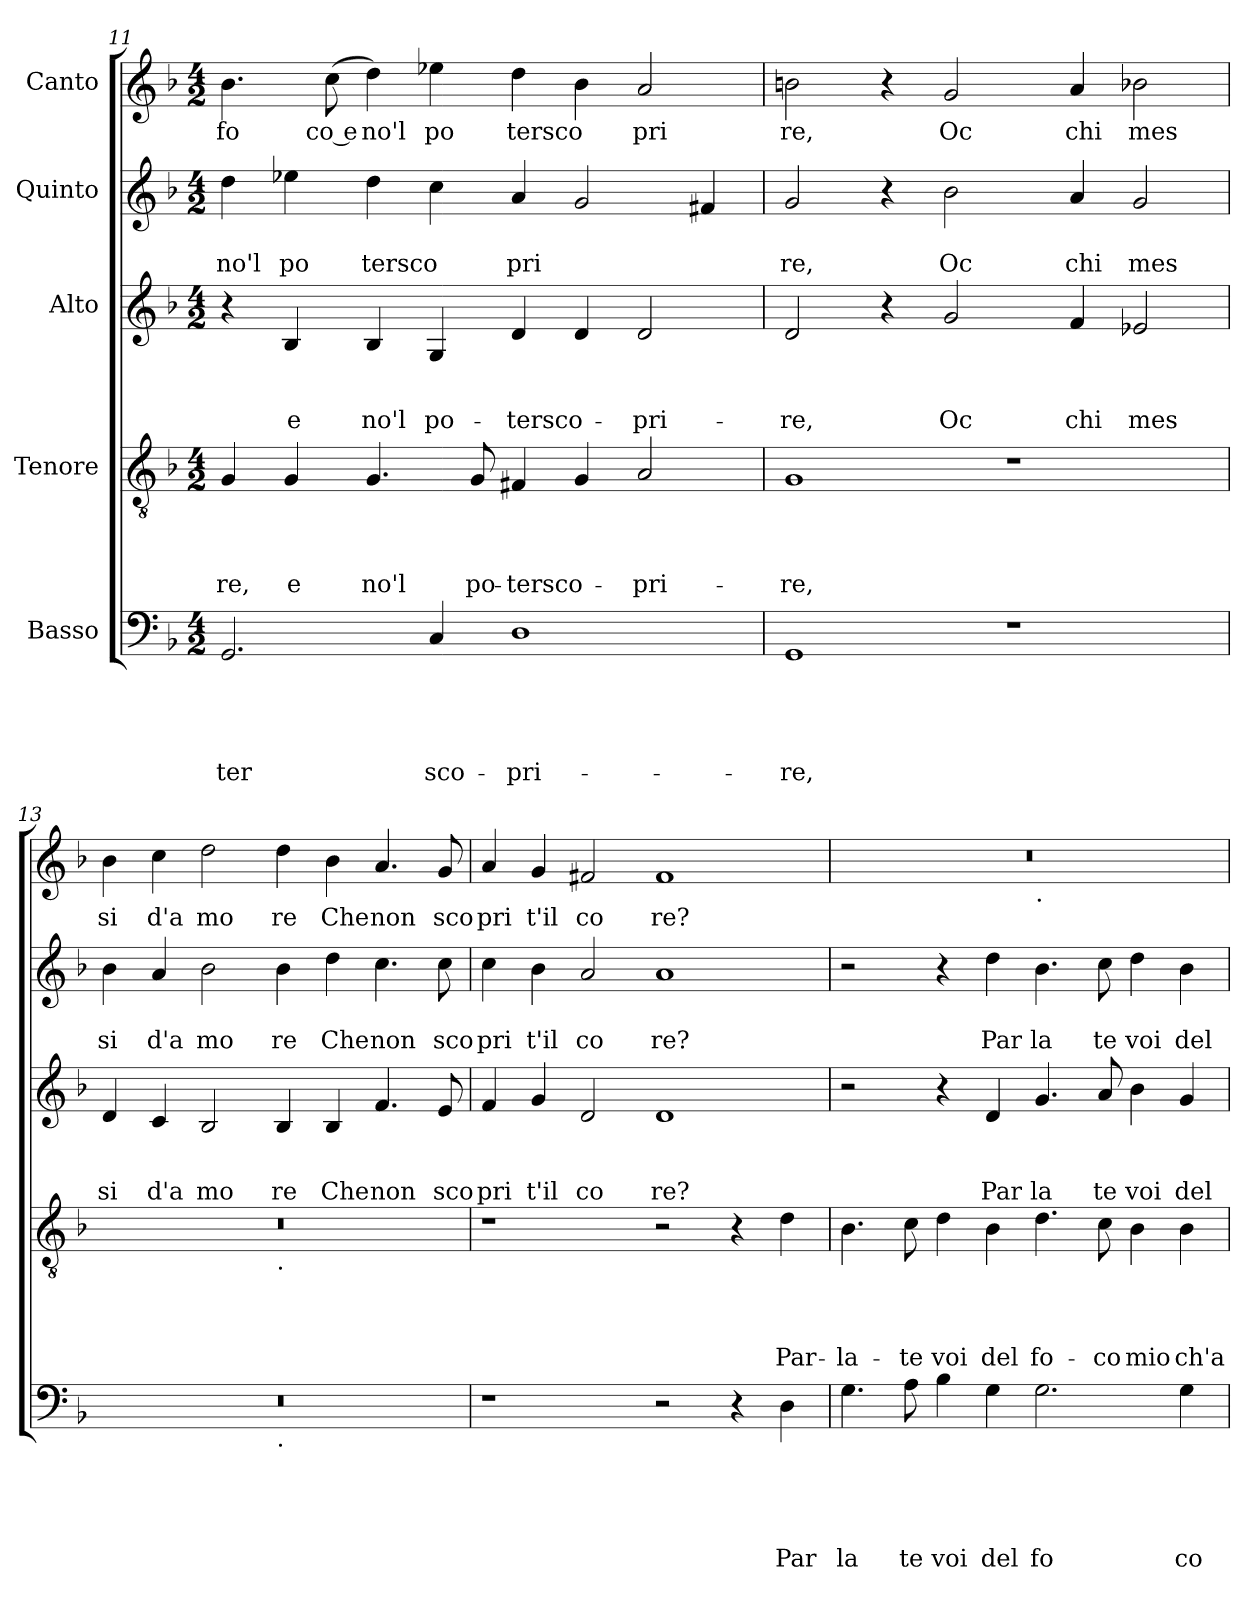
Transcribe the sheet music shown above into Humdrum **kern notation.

**kern	**text	**text	**text	**text	**text	**kern	**text	**text	**text	**text	**kern	**text	**text	**text	**kern	**text	**text	**kern	**text
*part5	*part5	*part5	*part5	*part5	*part5	*part4	*part4	*part4	*part4	*part4	*part3	*part3	*part3	*part3	*part2	*part2	*part2	*part1	*part1
*staff5	*staff5	*staff5	*staff5	*staff5	*staff5	*staff4	*staff4	*staff4	*staff4	*staff4	*staff3	*staff3	*staff3	*staff3	*staff2	*staff2	*staff2	*staff1	*staff1
*I"Basso	*	*	*	*	*	*I"Tenore	*	*	*	*	*I"Alto	*	*	*	*I"Quinto	*	*	*I"Canto	*
*clefF4	*	*	*	*	*	*clefGv2	*	*	*	*	*clefG2	*	*	*	*clefG2	*	*	*clefG2	*
*ITrd-3c-5	*	*	*	*	*	*ITrd-3c-5	*	*	*	*	*ITrd-3c-5	*	*	*	*	*	*	*	*
*k[b-e-]	*	*	*	*	*	*k[b-e-]	*	*	*	*	*k[b-e-]	*	*	*	*k[b-]	*	*	*k[b-]	*
*B-:	*	*	*	*	*	*B-:	*	*	*	*	*B-:	*	*	*	*F:	*	*	*F:	*
*M4/2	*	*	*	*	*	*M4/2	*	*	*	*	*M4/2	*	*	*	*M4/2	*	*	*M4/2	*
=11	=11	=11	=11	=11	=11	=11	=11	=11	=11	=11	=11	=11	=11	=11	=11	=11	=11	=11	=11
!	!	!	!	!	!LO:LY:b	!	!	!	!	!LO:LY:b	!	!	!	!	!	!	!LO:LY:b	!	!LO:LY:b
2.C/	.	.	.	.	-ter	4c/	.	.	.	-re,	4r	.	.	.	4dd\	.	no'l	4.b-\	fo
!	!	!	!	!	!	!	!	!	!	!LO:LY:b	!	!	!	!LO:LY:b	!	!	!LO:LY:b	!	!
.	.	.	.	.	.	4c/	.	.	.	e	4e-/	.	.	e	4ee-X\	.	po	.	.
!	!	!	!	!	!	!	!	!	!	!	!	!	!	!	!	!	!	!	!LO:LY:b:rj
.	.	.	.	.	.	.	.	.	.	.	.	.	.	.	.	.	.	(<8cc\	co e
!	!	!	!	!	!	!	!	!	!	!LO:LY:b	!	!	!	!LO:LY:b	!	!	!LO:LY:b	!	!LO:LY:b
.	.	.	.	.	.	4.c/	.	.	.	no'l	4e-/	.	.	no'l	4dd\	.	tersco	4dd\)	no'l
!	!	!	!	!	!LO:LY:b	!	!	!	!	!	!	!	!	!LO:LY:b	!	!	!	!	!LO:LY:b
4F/	.	.	.	.	sco-	.	.	.	.	.	4c/	.	.	po-	4cc\	.	.	4ee-X\	po
!	!	!	!	!	!	!	!	!	!	!LO:LY:b	!	!	!	!	!	!	!	!	!
.	.	.	.	.	.	8c/	.	.	.	po-	.	.	.	.	.	.	.	.	.
!	!	!	!	!	!LO:LY:b	!	!	!	!	!LO:LY:b	!	!	!	!LO:LY:b	!	!	!LO:LY:b	!	!LO:LY:b
1G	.	.	.	.	-pri-	4Bn/	.	.	.	-tersco-	4g/	.	.	-tersco-	4a/	.	pri	4dd\	tersco
.	.	.	.	.	.	4c/	.	.	.	.	4g/	.	.	.	2g/	.	.	4b-\	.
!	!	!	!	!	!	!	!	!	!	!LO:LY:b	!	!	!	!LO:LY:b	!	!	!	!	!LO:LY:b
.	.	.	.	.	.	2d/	.	.	.	-pri-	2g/	.	.	-pri-	.	.	.	2a/	pri
.	.	.	.	.	.	.	.	.	.	.	.	.	.	.	4f#X/	.	.	.	.
!!LO:PB:g=z
=12	=12	=12	=12	=12	=12	=12	=12	=12	=12	=12	=12	=12	=12	=12	=12	=12	=12	=12	=12
!	!	!	!	!	!LO:LY:b	!	!	!	!	!LO:LY:b	!	!	!	!LO:LY:b	!	!	!LO:LY:b	!	!LO:LY:b
1C	.	.	.	.	-re,	1c	.	.	.	-re,	2g/	.	.	-re,	2g/	.	re,	2bn\	re,
.	.	.	.	.	.	.	.	.	.	.	4r	.	.	.	4r	.	.	4r	.
!	!	!	!	!	!	!	!	!	!	!	!	!	!	!LO:LY:b	!	!	!LO:LY:b	!	!LO:LY:b
.	.	.	.	.	.	.	.	.	.	.	2cc/	.	.	Oc	2b-\	.	Oc	2g/	Oc
1r	.	.	.	.	.	1r	.	.	.	.	.	.	.	.	.	.	.	.	.
!	!	!	!	!	!	!	!	!	!	!	!	!	!	!LO:LY:b	!	!	!LO:LY:b	!	!LO:LY:b
.	.	.	.	.	.	.	.	.	.	.	4b-/	.	.	chi	4a/	.	chi	4a/	chi
!	!	!	!	!	!	!	!	!	!	!	!	!	!	!LO:LY:b	!	!	!LO:LY:b	!	!LO:LY:b
.	.	.	.	.	.	.	.	.	.	.	2a-X/	.	.	mes	2g/	.	mes	2b-X\	mes
=13	=13	=13	=13	=13	=13	=13	=13	=13	=13	=13	=13	=13	=13	=13	=13	=13	=13	=13	=13
!	!	!	!	!	!	!	!	!	!	!	!	!	!	!LO:LY:b	!	!	!LO:LY:b	!	!LO:LY:b
*^	*	*	*	*	*	*^	*	*	*	*	*	*	*	*	*	*	*	*	*
0r	1ryy	.	.	.	.	.	0r	1ryy	.	.	.	.	4g/	.	.	si	4b-\	.	si	4b-\	si
!	!	!	!	!	!	!	!	!	!	!	!	!	!	!	!	!LO:LY:b	!	!	!LO:LY:b	!	!LO:LY:b
.	.	.	.	.	.	.	.	.	.	.	.	.	4f/	.	.	d'a	4a/	.	d'a	4cc\	d'a
!	!	!	!	!	!	!	!	!	!	!	!	!	!	!	!	!LO:LY:b	!	!	!LO:LY:b	!	!LO:LY:b
.	.	.	.	.	.	.	.	.	.	.	.	.	2e-/	.	.	mo	2b-\	.	mo	2dd\	mo
!	!	!	!	!	!	!	!	!LO:TX:b:t=.	!	!	!	!	!	!	!	!	!	!	!	!	!
!	!LO:TX:b:t=.	!	!	!	!	!	!	!	!	!	!	!	!	!	!	!	!	!	!	!	!
!	!	!	!	!	!	!	!	!	!	!	!	!	!	!	!	!LO:LY:b	!	!	!LO:LY:b	!	!LO:LY:b
.	1ryy	.	.	.	.	.	.	1ryy	.	.	.	.	4e-/	.	.	re	4b-\	.	re	4dd\	re
!	!	!	!	!	!	!	!	!	!	!	!	!	!	!	!	!LO:LY:b	!	!	!LO:LY:b	!	!LO:LY:b
.	.	.	.	.	.	.	.	.	.	.	.	.	4e-/	.	.	Che	4dd\	.	Che	4b-\	Che
!	!	!	!	!	!	!	!	!	!	!	!	!	!	!	!	!LO:LY:b	!	!	!LO:LY:b	!	!LO:LY:b
.	.	.	.	.	.	.	.	.	.	.	.	.	4.b-/	.	.	non	4.cc\	.	non	4.a/	non
!	!	!	!	!	!	!	!	!	!	!	!	!	!	!	!	!LO:LY:b	!	!	!LO:LY:b	!	!LO:LY:b
.	.	.	.	.	.	.	.	.	.	.	.	.	8a/	.	.	sco	8cc\	.	sco	8g/	sco
=14	=14	=14	=14	=14	=14	=14	=14	=14	=14	=14	=14	=14	=14	=14	=14	=14	=14	=14	=14	=14	=14
!	!	!	!	!	!	!	!	!	!	!	!	!	!	!	!	!LO:LY:b	!	!	!LO:LY:b	!	!LO:LY:b
*v	*v	*	*	*	*	*	*	*	*	*	*	*	*	*	*	*	*	*	*	*	*
*	*	*	*	*	*	*v	*v	*	*	*	*	*	*	*	*	*	*	*	*	*
1r	.	.	.	.	.	1r	.	.	.	.	4b-/	.	.	pri	4cc\	.	pri	4a</	pri
!	!	!	!	!	!	!	!	!	!	!	!	!	!	!LO:LY:b	!	!	!LO:LY:b	!	!LO:LY:b
.	.	.	.	.	.	.	.	.	.	.	4cc/	.	.	t'il	4b-\	.	t'il	4g/	t'il
!	!	!	!	!	!	!	!	!	!	!	!	!	!	!LO:LY:b	!	!	!LO:LY:b	!	!LO:LY:b
.	.	.	.	.	.	.	.	.	.	.	2g/	.	.	co	2a/	.	co	2f#X/	co
!	!	!	!	!	!	!	!	!	!	!	!	!	!	!LO:LY:b	!	!	!LO:LY:b	!	!LO:LY:b
2r	.	.	.	.	.	2r	.	.	.	.	1g	.	.	re?	1a	.	re?	1f#	re?
4r	.	.	.	.	.	4r	.	.	.	.	.	.	.	.	.	.	.	.	.
!	!	!	!	!	!LO:LY:b	!	!	!	!	!LO:LY:b	!	!	!	!	!	!	!	!	!
4G\	.	.	.	.	Par	4g\	.	.	.	Par-	.	.	.	.	.	.	.	.	.
=15	=15	=15	=15	=15	=15	=15	=15	=15	=15	=15	=15	=15	=15	=15	=15	=15	=15	=15	=15
!	!	!	!	!	!LO:LY:b	!	!	!	!	!LO:LY:b	!	!	!	!	!	!	!	!	!
*	*	*	*	*	*	*	*	*	*	*	*	*	*	*	*	*	*	*^	*
4.c\	.	.	.	.	la	4.e-\	.	.	.	-la-	2r	.	.	.	2r	.	.	0r	1ryy	.
!	!	!	!	!	!LO:LY:b	!	!	!	!	!LO:LY:b	!	!	!	!	!	!	!	!	!	!
8d\	.	.	.	.	te	8f\	.	.	.	-te	.	.	.	.	.	.	.	.	.	.
!	!	!	!	!	!LO:LY:b	!	!	!	!	!LO:LY:b	!	!	!	!	!	!	!	!	!	!
4e-\	.	.	.	.	voi	4g\	.	.	.	voi	4r	.	.	.	4r	.	.	.	.	.
!	!	!	!	!	!LO:LY:b	!	!	!	!	!LO:LY:b	!	!	!	!LO:LY:b	!	!	!LO:LY:b	!	!	!
4c\	.	.	.	.	del	4e-\	.	.	.	del	4g/	.	.	Par	4dd\	.	Par	.	.	.
!	!	!	!	!	!	!	!	!	!	!	!	!	!	!	!	!	!	!	!LO:TX:b:t=.	!
!	!	!	!	!	!LO:LY:b	!	!	!	!	!LO:LY:b	!	!	!	!LO:LY:b	!	!	!LO:LY:b	!	!	!
2.c\	.	.	.	.	fo	4.g\	.	.	.	fo-	4.cc/	.	.	la	4.b-\	.	la	.	1ryy	.
!	!	!	!	!	!	!	!	!	!	!LO:LY:b	!	!	!	!LO:LY:b	!	!	!LO:LY:b	!	!	!
.	.	.	.	.	.	8f\	.	.	.	-co	8dd/	.	.	te	8cc\	.	te	.	.	.
!	!	!	!	!	!	!	!	!	!	!LO:LY:b	!	!	!	!LO:LY:b	!	!	!LO:LY:b	!	!	!
.	.	.	.	.	.	4e-\	.	.	.	mio	4ee-\	.	.	voi	4dd\	.	voi	.	.	.
!	!	!	!	!	!LO:LY:b	!	!	!	!	!LO:LY:b	!	!	!	!LO:LY:b	!	!	!LO:LY:b	!	!	!
4c\	.	.	.	.	co	4e-\	.	.	.	ch'a-	4cc/	.	.	del	4b-\	.	del	.	.	.
*	*	*	*	*	*	*	*	*	*	*	*	*	*	*	*	*	*	*v	*v	*
=	=	=	=	=	=	=	=	=	=	=	=	=	=	=	=	=	=	=	=
*-	*-	*-	*-	*-	*-	*-	*-	*-	*-	*-	*-	*-	*-	*-	*-	*-	*-	*-	*-
